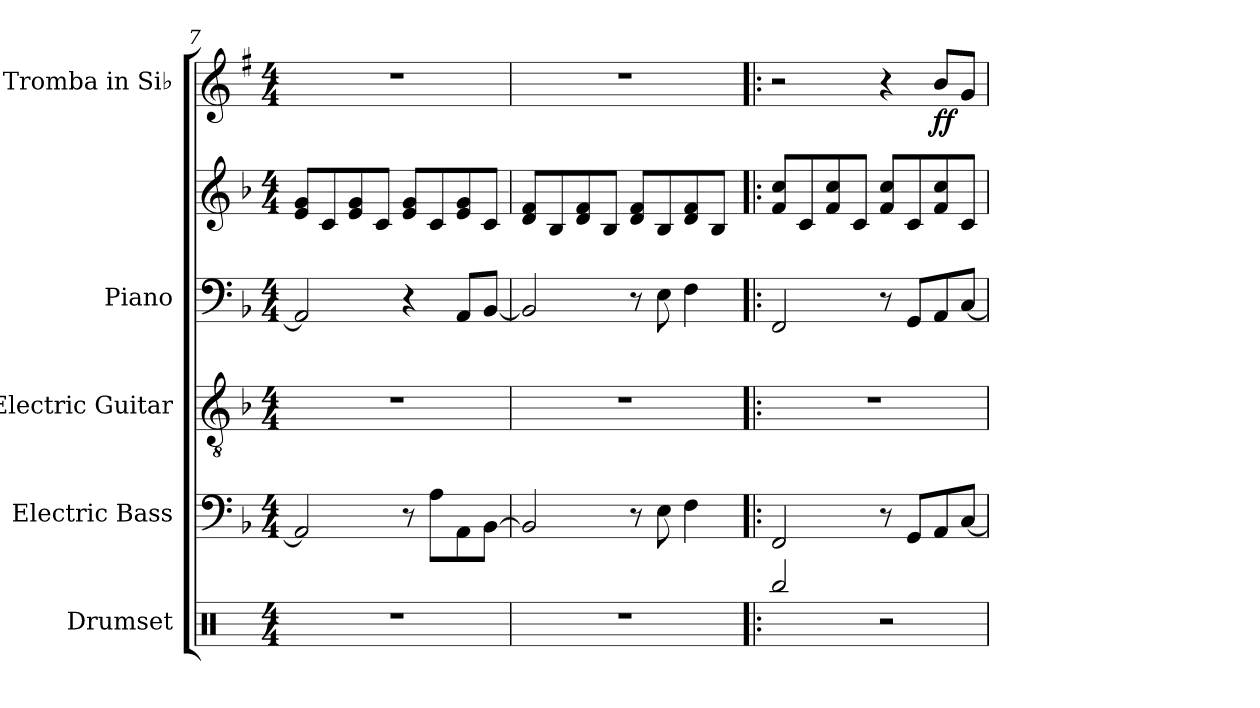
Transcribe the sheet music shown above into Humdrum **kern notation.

**kern	**kern	**kern	**kern	**kern	**kern	**dynam
*part5	*part4	*part3	*part2	*part2	*part1	*part1
*staff6	*staff5	*staff4	*staff3	*staff2	*staff1	*staff1
*I"Drumset	*I"Electric Bass	*I"Electric Guitar	*I"Piano	*	*I"Tromba in Si♭	*
*I'Drs.	*I'El. B.	*I'El. Guit.	*I'Pno.	*	*I'Tr. Si♭	*
*clefX	*clefF4	*clefGv2	*clefF4	*clefG2	*clefG2	*
*	*ITrd7c12	*	*	*	*ITrd1c2	*
*k[]	*k[b-]	*k[b-]	*k[b-]	*k[b-]	*k[b-]	*
*M4/4	*M4/4	*M4/4	*M4/4	*M4/4	*M4/4	*
=7	=7	=7	=7	=7	=7	=7
1r	2AAA/]	1r	2AA/]	8e/ 8g/L	1r	.
.	.	.	.	8c/	.	.
.	.	.	.	8e/ 8g/	.	.
.	.	.	.	8c/J	.	.
.	8r	.	4r	8e/ 8g/L	.	.
.	8AA\L	.	.	8c/	.	.
.	8AAA\	.	8AA/L	8e/ 8g/	.	.
.	[8BBB-\J	.	[8BB-/J	8c/J	.	.
=8	=8	=8	=8	=8	=8	=8
1r	2BBB-/]	1r	2BB-/]	8d/ 8f/L	1r	.
.	.	.	.	8B-/	.	.
.	.	.	.	8d/ 8f/	.	.
.	.	.	.	8B-/J	.	.
.	8r	.	8r	8d/ 8f/L	.	.
.	8EE\	.	8E\	8B-/	.	.
.	4FF\	.	4F\	8d/ 8f/	.	.
.	.	.	.	8B-/J	.	.
!!LO:LB:g=z
=9!|:	=9!|:	=9!|:	=9!|:	=9!|:	=9!|:	=9!|:
2Rbb/	2FFF/	1r	2FF/	8f/ 8cc/L	2r	.
.	.	.	.	8c/	.	.
.	.	.	.	8f/ 8cc/	.	.
.	.	.	.	8c/J	.	.
2r	8r	.	8r	8f/ 8cc/L	4r	.
.	8GGG/L	.	8GG/L	8c/	.	.
!	!	!	!	!	!	!LO:DY:b
.	8AAA/	.	8AA/	8f/ 8cc/	8a/L	ff
.	[8CC/J	.	[8C/J	8c/J	8f/J	.
=	=	=	=	=	=	=
*-	*-	*-	*-	*-	*-	*-
